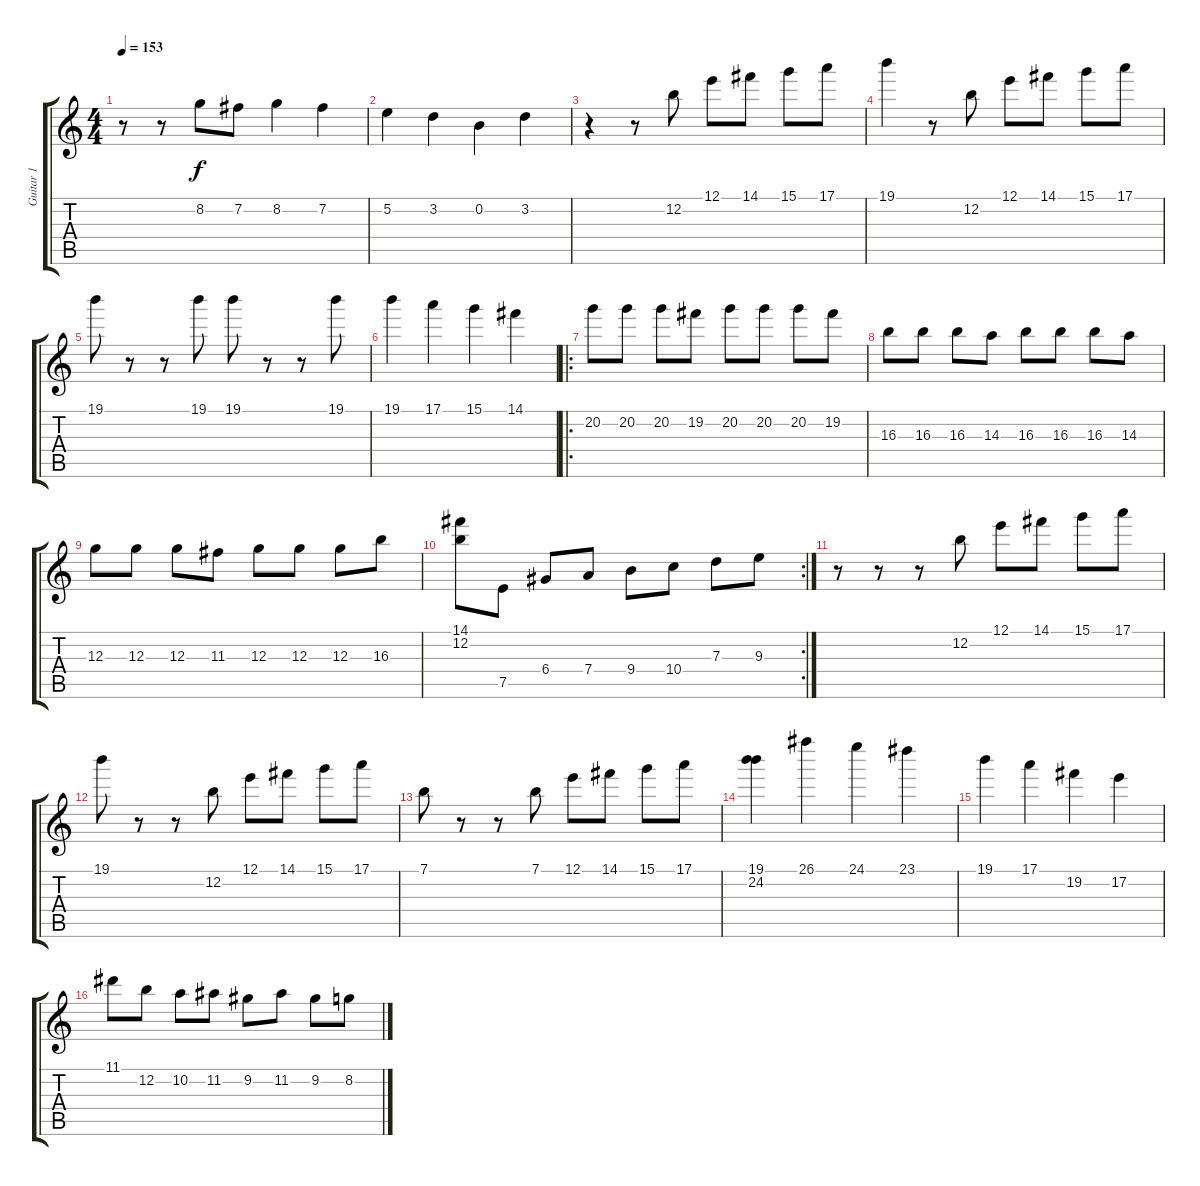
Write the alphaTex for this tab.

\track ("Guitar 1" "Guitar 1") {instrument overdrivenguitar}
\staff {score tabs}
\tuning (E4 B3 G3 D3 A2 E2) {hide}
\ts (4 4)
\tempo 153
\clef g2
\ks c
r.8{dy f} r.8 8.2.8 7.2.8 8.2.4 7.2.4 |
5.2.4 3.2.4 0.2.4 3.2.4 |
r.4 r.8 12.2.8 12.1.8 14.1.8 15.1.8 17.1.8 |
19.1.4 r.8 12.2.8 12.1.8 14.1.8 15.1.8 17.1.8 |
19.1.8 r.8 r.8 19.1.8 19.1.8 r.8 r.8 19.1.8 |
19.1.4 17.1.4 15.1.4 14.1.4 |
\ro
20.2.8 20.2.8 20.2.8 19.2.8 20.2.8 20.2.8 20.2.8 19.2.8 |
16.3.8 16.3.8 16.3.8 14.3.8 16.3.8 16.3.8 16.3.8 14.3.8 |
12.3.8 12.3.8 12.3.8 11.3.8 12.3.8 12.3.8 12.3.8 16.3.8 |
\rc 2
(14.1 12.2).8 7.5.8 6.4.8 7.4.8 9.4.8 10.4.8 7.3.8 9.3.8 |
r.8 r.8 r.8 12.2.8 12.1.8 14.1.8 15.1.8 17.1.8 |
19.1.8 r.8 r.8 12.2.8 12.1.8 14.1.8 15.1.8 17.1.8 |
7.1.8 r.8 r.8 7.1.8 12.1.8 14.1.8 15.1.8 17.1.8 |
(19.1 24.2).4 26.1.4 24.1.4 23.1.4 |
19.1.4 17.1.4 19.2.4 17.2.4 |
11.1.8 12.2.8 10.2.8 11.2.8 9.2.8 11.2.8 9.2.8 8.2.8
